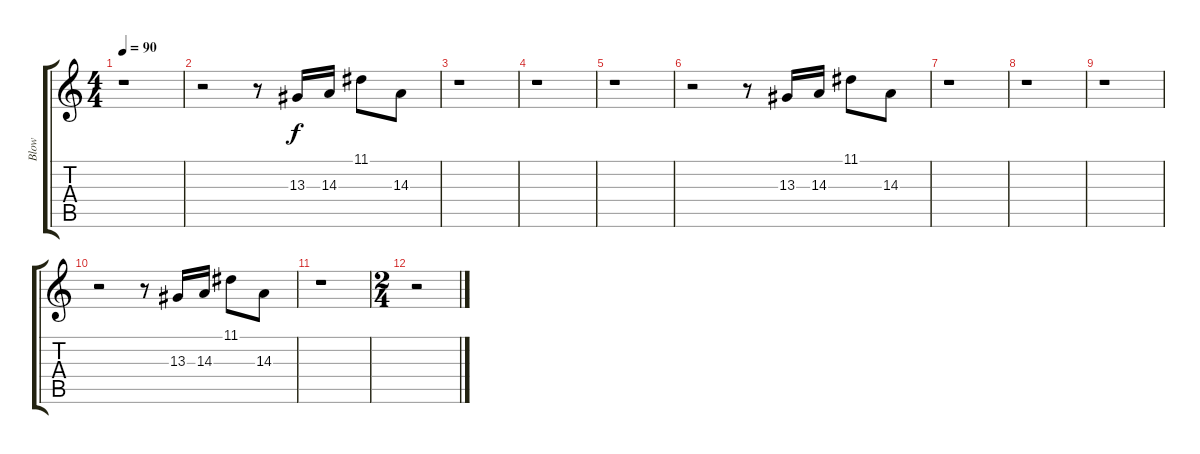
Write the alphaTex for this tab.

\track ("Blow" "Blow") {instrument synthvoice}
\staff {score tabs}
\tuning (E4 B3 G3 D3 A2 E2) {hide}
\ts (4 4)
\tempo 90
\clef g2
\ks c
r.1{dy f} |
r.2 r.8 13.3.16 14.3.16 11.1.8 14.3.8 |
r.1 |
r.1 |
r.1 |
r.2 r.8 13.3.16 14.3.16 11.1.8 14.3.8 |
r.1 |
r.1 |
r.1 |
r.2 r.8 13.3.16 14.3.16 11.1.8 14.3.8 |
r.1 |
\ts (2 4)
r.2
